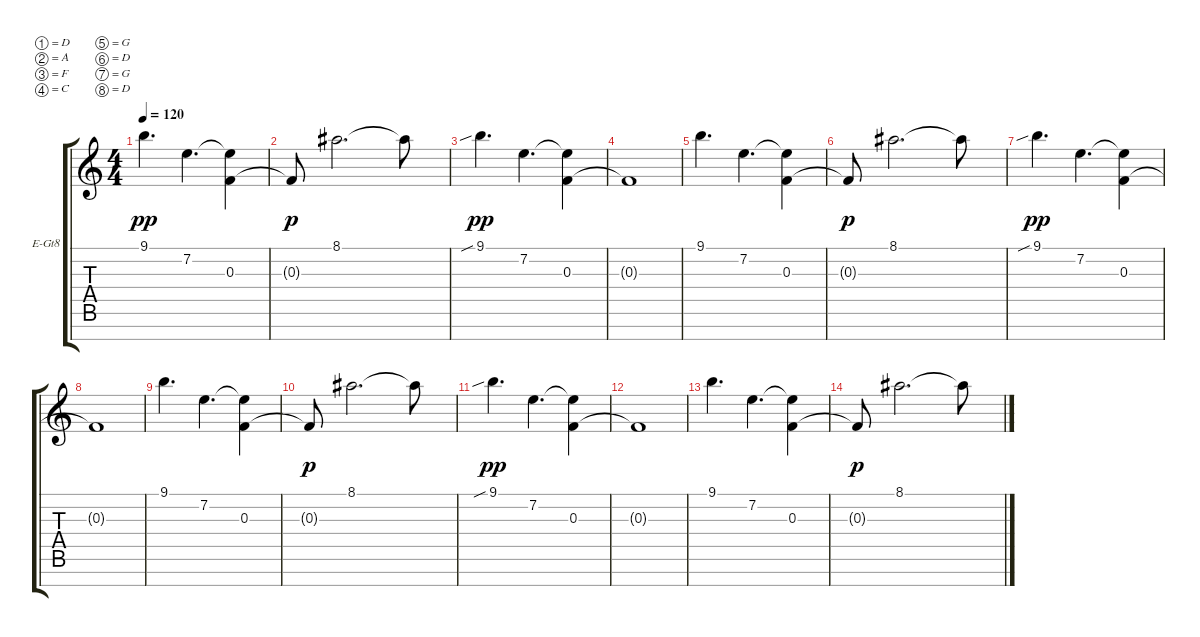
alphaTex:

\bracketExtendMode groupsimilarinstruments
\firstSystemTrackNameOrientation horizontal
\otherSystemsTrackNameOrientation horizontal
\track ("Tape Delay" "E-Gt8") {instrument overdrivenguitar}
\staff {score tabs}
\tuning (D4 A3 F3 C3 G2 D2 G1 D1)
\ts (4 4)
\tempo 120
\clef g2
\ks c
9.1.4{d dy pp} 7.2.4{d} (0.3 7.2{t}).4 |
0.3{t}.8{dy p} 8.1.2{d} 8.1{t}.8 |
9.1{sib}.4{d dy pp} 7.2.4{d} (0.3 7.2{t}).4 |
0.3{t}.1 |
9.1.4{d} 7.2.4{d} (0.3 7.2{t}).4 |
0.3{t}.8{dy p} 8.1.2{d} 8.1{t}.8 |
9.1{sib}.4{d dy pp} 7.2.4{d} (0.3 7.2{t}).4 |
0.3{t}.1 |
9.1.4{d} 7.2.4{d} (0.3 7.2{t}).4 |
0.3{t}.8{dy p} 8.1.2{d} 8.1{t}.8 |
9.1{sib}.4{d dy pp} 7.2.4{d} (0.3 7.2{t}).4 |
0.3{t}.1 |
9.1.4{d} 7.2.4{d} (0.3 7.2{t}).4 |
0.3{t}.8{dy p} 8.1.2{d} 8.1{t}.8
